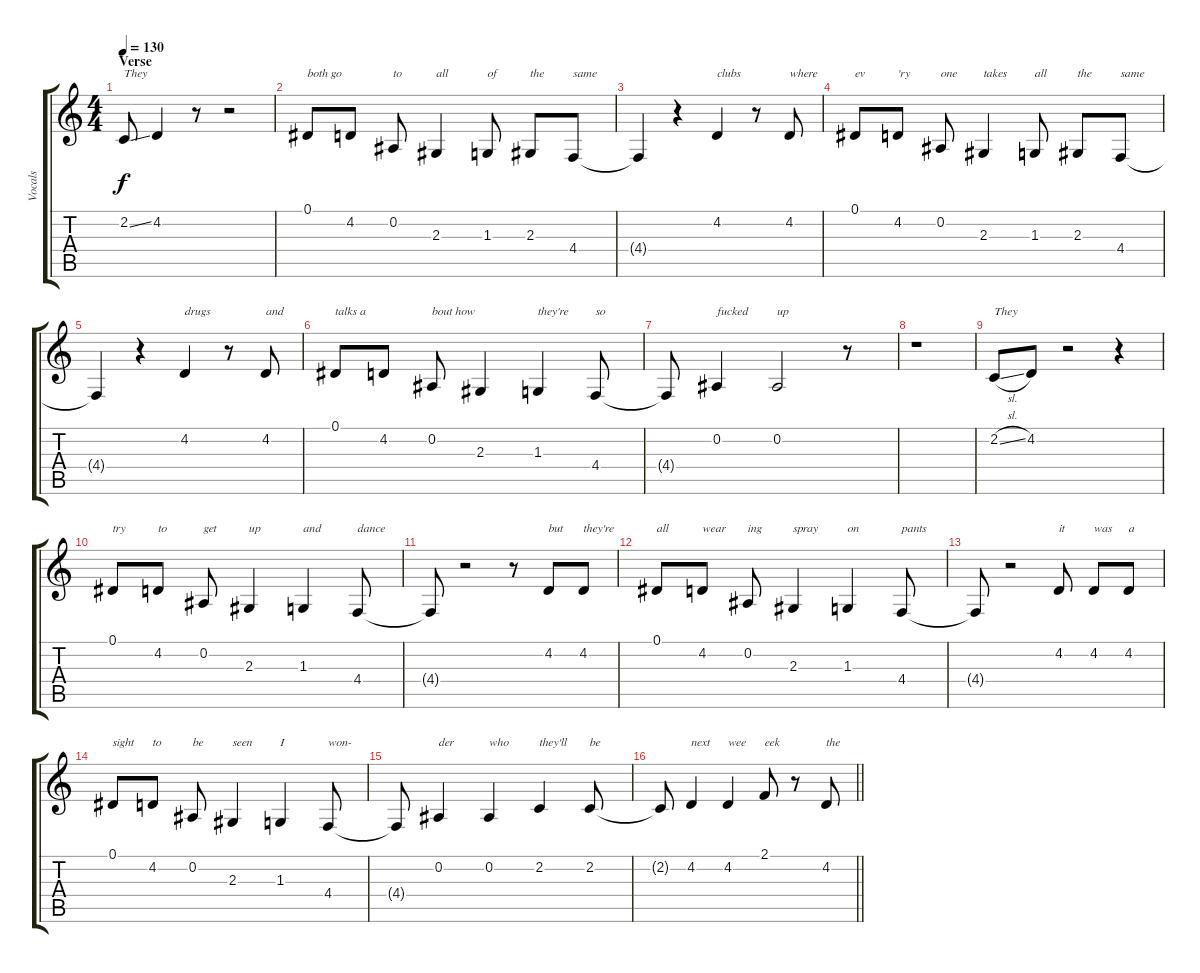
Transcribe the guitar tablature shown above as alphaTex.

\track ("Vocals" "Vocals") {instrument synthvoice}
\staff {score tabs}
\tuning (Eb4 Bb3 Gb3 Db3 Ab2 Eb2) {hide}
\ts (4 4)
\section ("" "Verse")
\tempo 130
\clef g2
\ks c
2.2{ss}.8{txt "They" dy f} 4.2.4 r.8 r.2 |
0.1.8{txt "both go"} 4.2.8 0.2.8{txt "to"} 2.3.4{txt "all"} 1.3.8{txt "of"} 2.3.8{txt "the"} 4.4.8{txt "same"} |
4.4{t}.4 r.4 4.2.4{txt "clubs"} r.8 4.2.8{txt "where"} |
0.1.8{txt "ev"} 4.2.8{txt "'ry"} 0.2.8{txt "one"} 2.3.4{txt "takes"} 1.3.8{txt "all"} 2.3.8{txt "the"} 4.4.8{txt "same"} |
4.4{t}.4 r.4 4.2.4{txt "drugs"} r.8 4.2.8{txt "and"} |
0.1.8{txt "talks a"} 4.2.8 0.2.8{txt "bout how"} 2.3.4 1.3.4{txt "they're"} 4.4.8{txt "so"} |
4.4{t}.8 0.2.4{txt "fucked"} 0.2.2{txt "up"} r.8 |
r.1 |
2.2{sl}.8{txt "They"} 4.2.8 r.2 r.4 |
0.1.8{txt "try"} 4.2.8{txt "to"} 0.2.8{txt "get"} 2.3.4{txt "up"} 1.3.4{txt "and"} 4.4.8{txt "dance"} |
4.4{t}.8 r.2 r.8 4.2.8{txt "but"} 4.2.8{txt "they're"} |
0.1.8{txt "all"} 4.2.8{txt "wear"} 0.2.8{txt "ing"} 2.3.4{txt "spray"} 1.3.4{txt "on"} 4.4.8{txt "pants"} |
4.4{t}.8 r.2 4.2.8{txt "it"} 4.2.8{txt "was"} 4.2.8{txt "a"} |
0.1.8{txt "sight"} 4.2.8{txt "to"} 0.2.8{txt "be"} 2.3.4{txt "seen"} 1.3.4{txt "I"} 4.4.8{txt "won-"} |
4.4{t}.8 0.2.4{txt "der"} 0.2.4{txt "who"} 2.2.4{txt "they'll"} 2.2.8{txt "be"} |
\barLineRight lightlight
2.2{t}.8 4.2.4{txt "next"} 4.2.4{txt "wee"} 2.1.8{txt "eek"} r.8 4.2.8{txt "the"}
